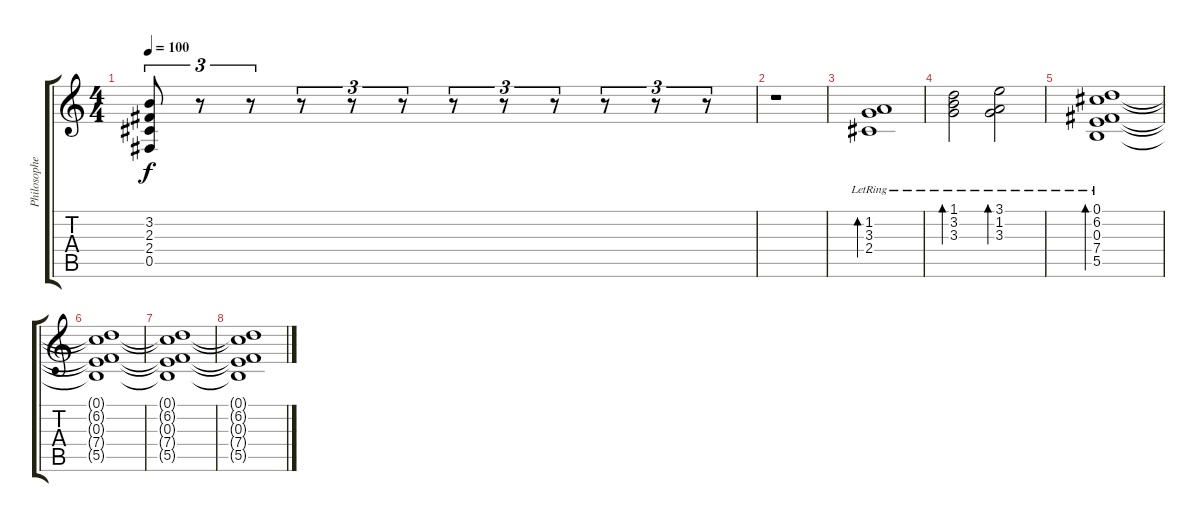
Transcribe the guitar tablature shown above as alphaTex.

\track ("Philosopher" "Philosophe") {instrument distortionguitar}
\staff {score tabs}
\tuning (Db4 Ab3 E3 B2 Gb2 Db2) {hide}
\ts (4 4)
\tempo 100
\clef g2
\ks c
(3.2 2.3 2.4 0.5).8{tu (3 2) dy f} r.8{tu (3 2)} r.8{tu (3 2)} r.8{tu (3 2)} r.8{tu (3 2)} r.8{tu (3 2)} r.8{tu (3 2)} r.8{tu (3 2)} r.8{tu (3 2)} r.8{tu (3 2)} r.8{tu (3 2)} r.8{tu (3 2)} |
r.1 |
(1.2{lr} 3.3{lr} 2.4{lr}).1{bd 480} |
(1.1{lr} 3.2{lr} 3.3{lr}).2{bd 480} (3.1{lr} 1.2{lr} 3.3{lr}).2{bd 480} |
(0.1{lr} 6.2{lr} 0.3{lr} 7.4{lr} 5.5{lr}).1{bd 480} |
(0.1{t} 6.2{t} 0.3{t} 7.4{t} 5.5{t}).1 |
(0.1{t} 6.2{t} 0.3{t} 7.4{t} 5.5{t}).1{volume 0} |
(0.1{t} 6.2{t} 0.3{t} 7.4{t} 5.5{t}).1
